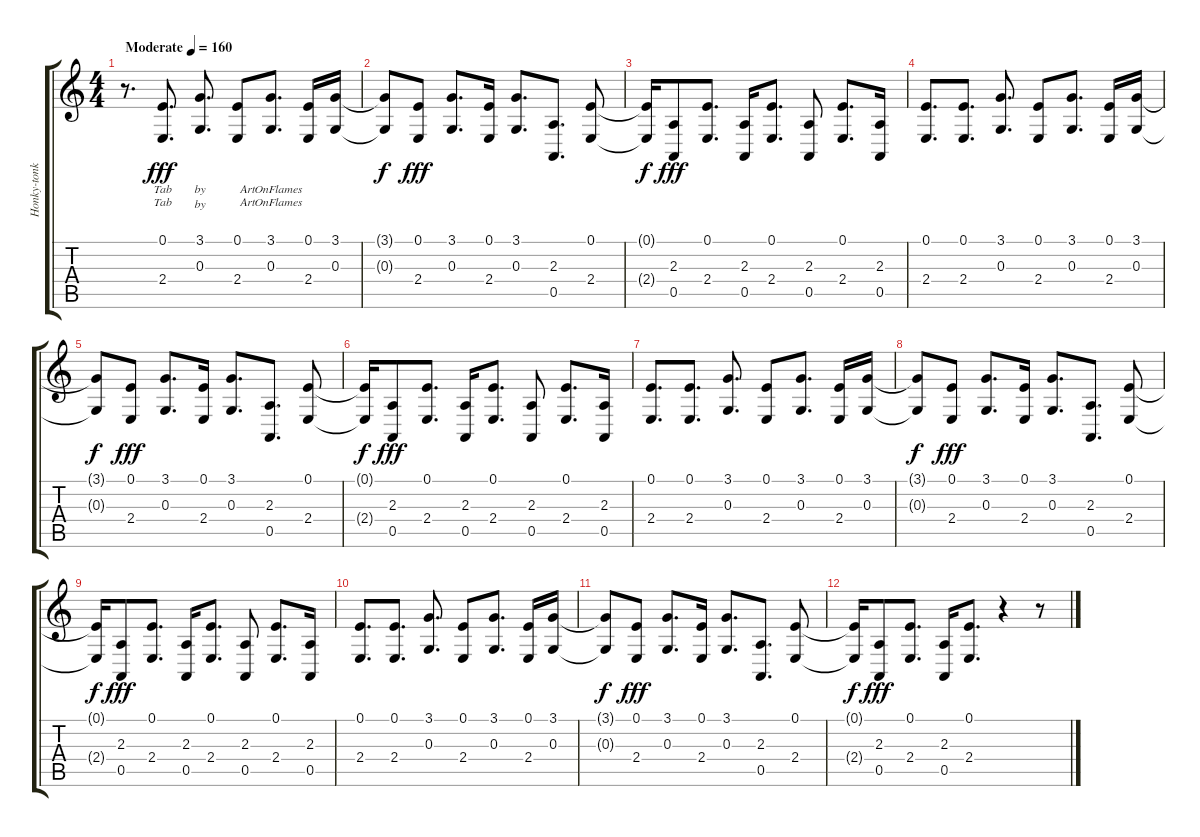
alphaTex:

\track ("Honky-tonk Piano" "Honky-tonk") {instrument honkytonkpiano}
\staff {score tabs}
\tuning (E4 B3 G3 D3 A2 E2) {hide}
\ts (4 4)
\tempo (160 "Moderate")
\clef g2
\ks c
r.8{d dy fff instrument honkytonkpiano} (0.1 2.4).8{d lyrics (0 "Tab") lyrics (1 "Tab") lyrics (2 "") lyrics (3 "") lyrics (4 "")} (3.1 0.3).8{d lyrics (0 "by") lyrics (1 "by") lyrics (2 "") lyrics (3 "") lyrics (4 "")} (0.1 2.4).8{lyrics (0 "") lyrics (1 "") lyrics (2 "") lyrics (3 "") lyrics (4 "")} (3.1 0.3).8{d lyrics (0 "ArtOnFlames") lyrics (1 "ArtOnFlames") lyrics (2 "") lyrics (3 "") lyrics (4 "")} (0.1 2.4).16 (3.1 0.3).16 |
(3.1{t} 0.3{t}).8{dy f} (0.1 2.4).8{dy fff} (3.1 0.3).8{d} (0.1 2.4).16 (3.1 0.3).8{d} (2.3 0.5).8{d} (0.1 2.4).8 |
(0.1{t} 2.4{t}).16{dy f} (2.3 0.5).8{dy fff} (0.1 2.4).8{d} (2.3 0.5).16 (0.1 2.4).8{d} (2.3 0.5).8 (0.1 2.4).8{d} (2.3 0.5).16 |
(0.1 2.4).8{d} (0.1 2.4).8{d} (3.1 0.3).8{d} (0.1 2.4).8 (3.1 0.3).8{d} (0.1 2.4).16 (3.1 0.3).16 |
(3.1{t} 0.3{t}).8{dy f} (0.1 2.4).8{dy fff} (3.1 0.3).8{d} (0.1 2.4).16 (3.1 0.3).8{d} (2.3 0.5).8{d} (0.1 2.4).8 |
(0.1{t} 2.4{t}).16{dy f} (2.3 0.5).8{dy fff} (0.1 2.4).8{d} (2.3 0.5).16 (0.1 2.4).8{d} (2.3 0.5).8 (0.1 2.4).8{d} (2.3 0.5).16 |
(0.1 2.4).8{d} (0.1 2.4).8{d} (3.1 0.3).8{d} (0.1 2.4).8 (3.1 0.3).8{d} (0.1 2.4).16 (3.1 0.3).16 |
(3.1{t} 0.3{t}).8{dy f} (0.1 2.4).8{dy fff} (3.1 0.3).8{d} (0.1 2.4).16 (3.1 0.3).8{d} (2.3 0.5).8{d} (0.1 2.4).8 |
(0.1{t} 2.4{t}).16{dy f} (2.3 0.5).8{dy fff} (0.1 2.4).8{d} (2.3 0.5).16 (0.1 2.4).8{d} (2.3 0.5).8 (0.1 2.4).8{d} (2.3 0.5).16 |
(0.1 2.4).8{d} (0.1 2.4).8{d} (3.1 0.3).8{d} (0.1 2.4).8 (3.1 0.3).8{d} (0.1 2.4).16 (3.1 0.3).16 |
(3.1{t} 0.3{t}).8{dy f} (0.1 2.4).8{dy fff} (3.1 0.3).8{d} (0.1 2.4).16 (3.1 0.3).8{d} (2.3 0.5).8{d} (0.1 2.4).8 |
(0.1{t} 2.4{t}).16{dy f} (2.3 0.5).8{dy fff} (0.1 2.4).8{d} (2.3 0.5).16 (0.1 2.4).8{d} r.4 r.8
